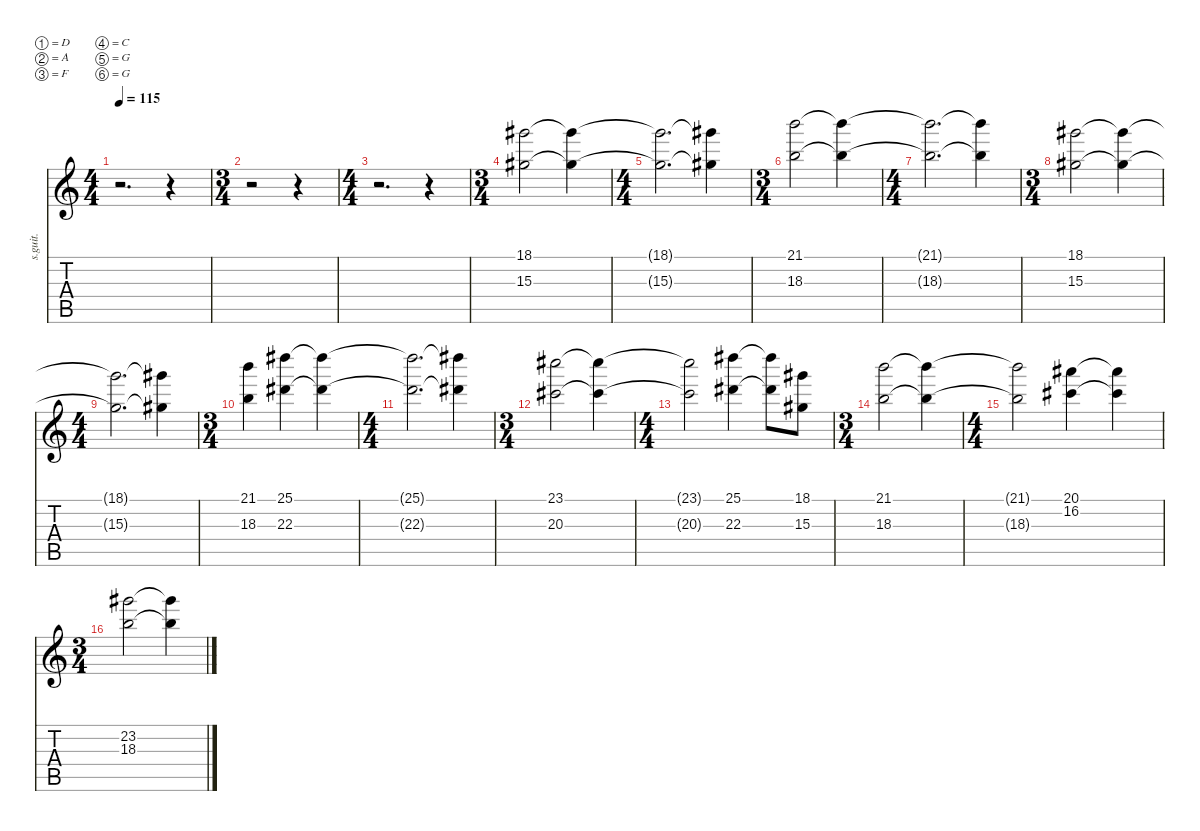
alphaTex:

\defaultSystemsLayout 4
\hideDynamics
\bracketExtendMode nobrackets
\track ("FX 2" "s.guit.") {instrument stringensemble1}
\staff {score tabs}
\tuning (D4 A3 F3 C3 G2 G1)
\displaytranspose 12
\ts (4 4)
\beaming (8 2 2 2 2)
\tempo 115
\clef g2
\ks c
r.2{d dy f} r.4 |
\ts (3 4)
\beaming (8 2 2 2 2)
r.2 r.4 |
\ts (4 4)
\beaming (8 2 2 2 2)
r.2{d} r.4 |
\ts (3 4)
\beaming (8 2 2 2 2)
(18.1{acc #} 15.3{acc #}).2{lyrics (0 "") lyrics (1 "") lyrics (2 "") lyrics (3 "") lyrics (4 "")} (18.1{t acc #} 15.3{t acc #}).4{lyrics (0 "") lyrics (1 "") lyrics (2 "") lyrics (3 "") lyrics (4 "")} |
\ts (4 4)
\beaming (8 2 2 2 2)
(18.1{t acc #} 15.3{t acc #}).2{d lyrics (0 "") lyrics (1 "") lyrics (2 "") lyrics (3 "") lyrics (4 "")} (18.1{t acc #} 15.3{t acc #}).4{lyrics (0 "") lyrics (1 "") lyrics (2 "") lyrics (3 "") lyrics (4 "")} |
\ts (3 4)
\beaming (8 2 2 2 2)
(21.1 18.3).2{lyrics (0 "") lyrics (1 "") lyrics (2 "") lyrics (3 "") lyrics (4 "")} (21.1{t} 18.3{t}).4{lyrics (0 "") lyrics (1 "") lyrics (2 "") lyrics (3 "") lyrics (4 "")} |
\ts (4 4)
\beaming (8 2 2 2 2)
(21.1{t} 18.3{t}).2{d lyrics (0 "") lyrics (1 "") lyrics (2 "") lyrics (3 "") lyrics (4 "")} (21.1{t} 18.3{t}).4{lyrics (0 "") lyrics (1 "") lyrics (2 "") lyrics (3 "") lyrics (4 "")} |
\ts (3 4)
\beaming (8 2 2 2 2)
(18.1{acc #} 15.3{acc #}).2{lyrics (0 "") lyrics (1 "") lyrics (2 "") lyrics (3 "") lyrics (4 "")} (18.1{t acc #} 15.3{t acc #}).4{lyrics (0 "") lyrics (1 "") lyrics (2 "") lyrics (3 "") lyrics (4 "")} |
\ts (4 4)
\beaming (8 2 2 2 2)
(18.1{t acc #} 15.3{t acc #}).2{d lyrics (0 "") lyrics (1 "") lyrics (2 "") lyrics (3 "") lyrics (4 "")} (18.1{t acc #} 15.3{t acc #}).4{lyrics (0 "") lyrics (1 "") lyrics (2 "") lyrics (3 "") lyrics (4 "")} |
\ts (3 4)
\beaming (8 2 2 2 2)
(21.1 18.3).4{lyrics (0 "") lyrics (1 "") lyrics (2 "") lyrics (3 "") lyrics (4 "")} (25.1{acc #} 22.3{acc #}).4{lyrics (0 "") lyrics (1 "") lyrics (2 "") lyrics (3 "") lyrics (4 "")} (25.1{t acc #} 22.3{t acc #}).4{lyrics (0 "") lyrics (1 "") lyrics (2 "") lyrics (3 "") lyrics (4 "")} |
\ts (4 4)
\beaming (8 2 2 2 2)
(25.1{t acc #} 22.3{t acc #}).2{d lyrics (0 "") lyrics (1 "") lyrics (2 "") lyrics (3 "") lyrics (4 "")} (25.1{t acc #} 22.3{t acc #}).4{lyrics (0 "") lyrics (1 "") lyrics (2 "") lyrics (3 "") lyrics (4 "")} |
\ts (3 4)
\beaming (8 2 2 2 2)
(23.1{acc #} 20.3{acc #}).2{lyrics (0 "") lyrics (1 "") lyrics (2 "") lyrics (3 "") lyrics (4 "")} (23.1{t acc #} 20.3{t acc #}).4{lyrics (0 "") lyrics (1 "") lyrics (2 "") lyrics (3 "") lyrics (4 "")} |
\ts (4 4)
\beaming (8 2 2 2 2)
(23.1{t acc #} 20.3{t acc #}).2{lyrics (0 "") lyrics (1 "") lyrics (2 "") lyrics (3 "") lyrics (4 "")} (25.1{acc #} 22.3{acc #}).4{lyrics (0 "") lyrics (1 "") lyrics (2 "") lyrics (3 "") lyrics (4 "")} (25.1{t acc #} 22.3{t acc #}).8{lyrics (0 "") lyrics (1 "") lyrics (2 "") lyrics (3 "") lyrics (4 "")} (18.1{acc #} 15.3{acc #}).8{lyrics (0 "") lyrics (1 "") lyrics (2 "") lyrics (3 "") lyrics (4 "")} |
\ts (3 4)
\beaming (8 2 2 2 2)
(21.1 18.3).2{lyrics (0 "") lyrics (1 "") lyrics (2 "") lyrics (3 "") lyrics (4 "")} (21.1{t} 18.3{t}).4{lyrics (0 "") lyrics (1 "") lyrics (2 "") lyrics (3 "") lyrics (4 "")} |
\ts (4 4)
\beaming (8 2 2 2 2)
(21.1{t} 18.3{t}).2{lyrics (0 "") lyrics (1 "") lyrics (2 "") lyrics (3 "") lyrics (4 "")} (20.1{acc #} 16.2{acc #}).4{lyrics (0 "") lyrics (1 "") lyrics (2 "") lyrics (3 "") lyrics (4 "")} (20.1{t acc #} 16.2{t acc #}).4{lyrics (0 "") lyrics (1 "") lyrics (2 "") lyrics (3 "") lyrics (4 "")} |
\ts (3 4)
\beaming (8 2 2 2 2)
(23.2{acc #} 18.3).2{lyrics (0 "") lyrics (1 "") lyrics (2 "") lyrics (3 "") lyrics (4 "")} (23.2{t acc #} 18.3{t}).4{lyrics (0 "") lyrics (1 "") lyrics (2 "") lyrics (3 "") lyrics (4 "")}
